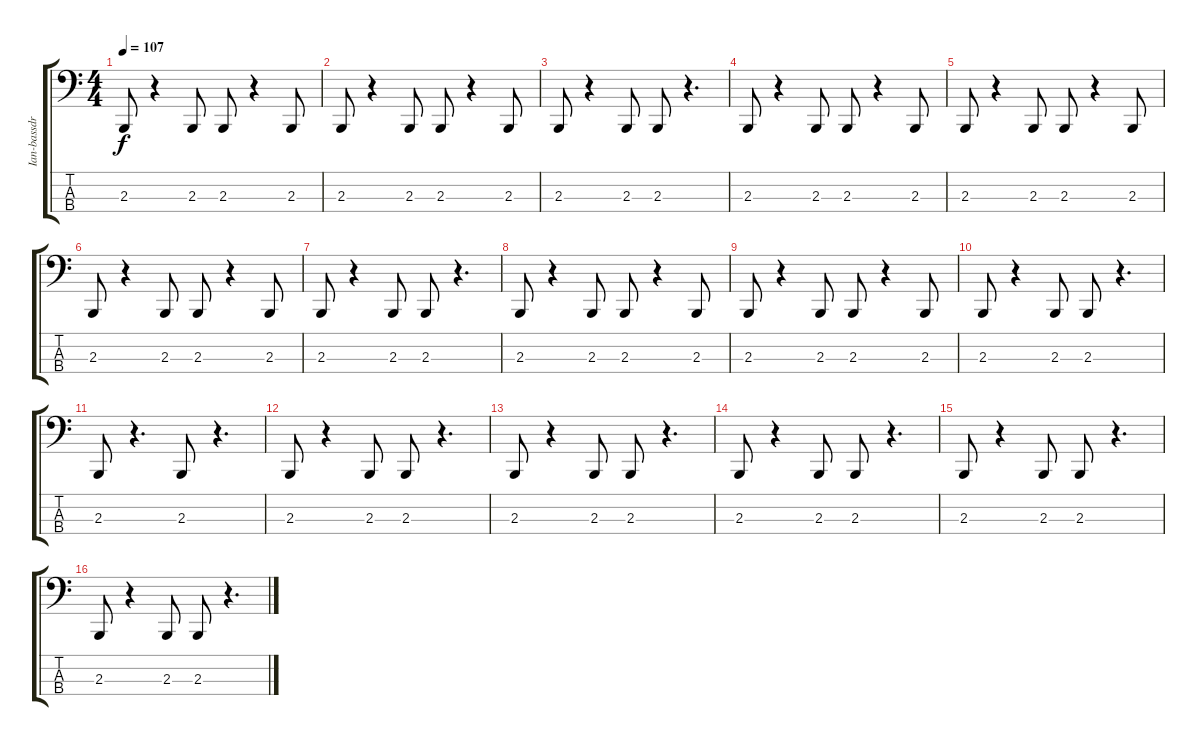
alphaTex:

\track ("Ian-bassdrum" "Ian-bassdr") {instrument acousticgrandpiano}
\staff {score tabs}
\tuning (G2 D2 A1 E1) {hide}
\ts (4 4)
\tempo 107
\clef f4
\ks c
2.3.8{dy f} r.4 2.3.8 2.3.8 r.4 2.3.8 |
2.3.8 r.4 2.3.8 2.3.8 r.4 2.3.8 |
2.3.8 r.4 2.3.8 2.3.8 r.4{d} |
2.3.8 r.4 2.3.8 2.3.8 r.4 2.3.8 |
2.3.8 r.4 2.3.8 2.3.8 r.4 2.3.8 |
2.3.8 r.4 2.3.8 2.3.8 r.4 2.3.8 |
2.3.8 r.4 2.3.8 2.3.8 r.4{d} |
2.3.8 r.4 2.3.8 2.3.8 r.4 2.3.8 |
2.3.8 r.4 2.3.8 2.3.8 r.4 2.3.8 |
2.3.8 r.4 2.3.8 2.3.8 r.4{d} |
2.3.8 r.4{d} 2.3.8 r.4{d} |
2.3.8 r.4 2.3.8 2.3.8 r.4{d} |
2.3.8 r.4 2.3.8 2.3.8 r.4{d} |
2.3.8 r.4 2.3.8 2.3.8 r.4{d} |
2.3.8 r.4 2.3.8 2.3.8 r.4{d} |
2.3.8 r.4 2.3.8 2.3.8 r.4{d}
